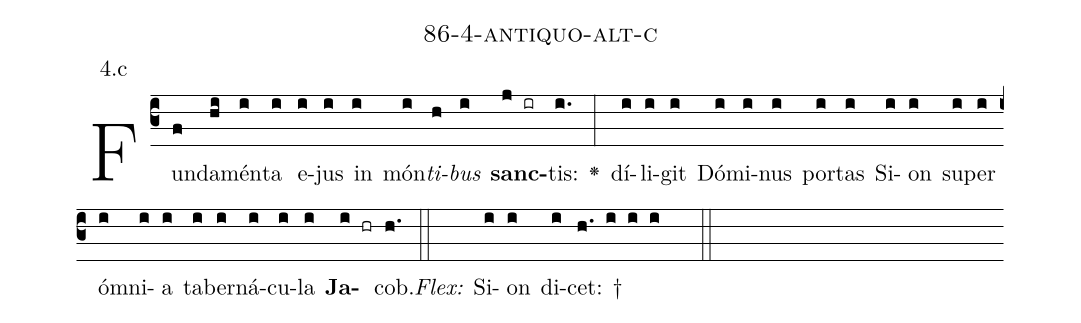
name: 86-4-antiquo-alt-c;
annotation: 4.c;
%%
(c3)Fun(f)da(hi)mén(i)ta(i) e(i)jus(i) in(i) món(i)<i>ti</i>(h)<i>bus</i>(i) <b>sanc</b>(j ir)tis:(i.) <v>\greheightstar</v>(:) dí(i)li(i)git(i) Dó(i)mi(i)nus(i) por(i)tas(i) Si(i)on(i) su(i)per(i) óm(i)ni(i)a(i) ta(i)ber(i)ná(i)cu(i)la(i) <b>Ja</b>(i hr)cob.(h.) (::)
<i>Flex:</i>()  Si(i)on(i) di(i)cet: †(h. i i i  ::)

%E(i) u(i) o(i) u(i) a(i) e.(h.) (::)
